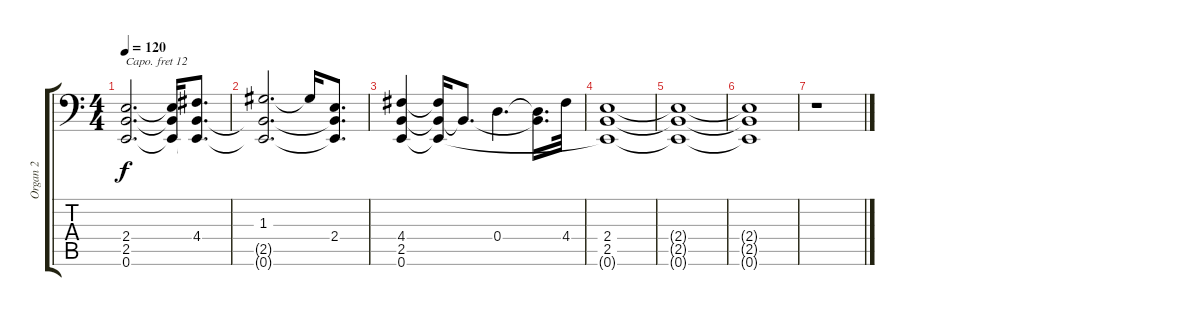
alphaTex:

\track ("Organ 2" "Organ 2") {instrument churchorgan}
\staff {score tabs}
\capo 12
\tuning (E3 B2 G2 D2 A1 E1) {hide}
\ts (4 4)
\tempo 120
\clef f4
\ks c
(2.4 2.5 0.6).2{d dy f} (2.4{t} 2.5{t} 0.6{t}).16 (4.4 2.5{t} 0.6{t}).8{d} |
(1.3 2.5{t} 0.6{t}).2{d} 1.3{t}.16 (2.4 2.5{t} 0.6{t}).8{d} |
(4.4 2.5 0.6).4 (4.4{t} 2.5{t} 0.6{t}).16 2.5{t}.8{d} 0.4.4{d} (0.4{t} 2.5{t}).16{d} 4.4.32 |
(2.4 2.5 0.6{t}).1 |
(2.4{t} 2.5{t} 0.6{t}).1 |
(2.4{t} 2.5{t} 0.6{t}).1 |
r.1
